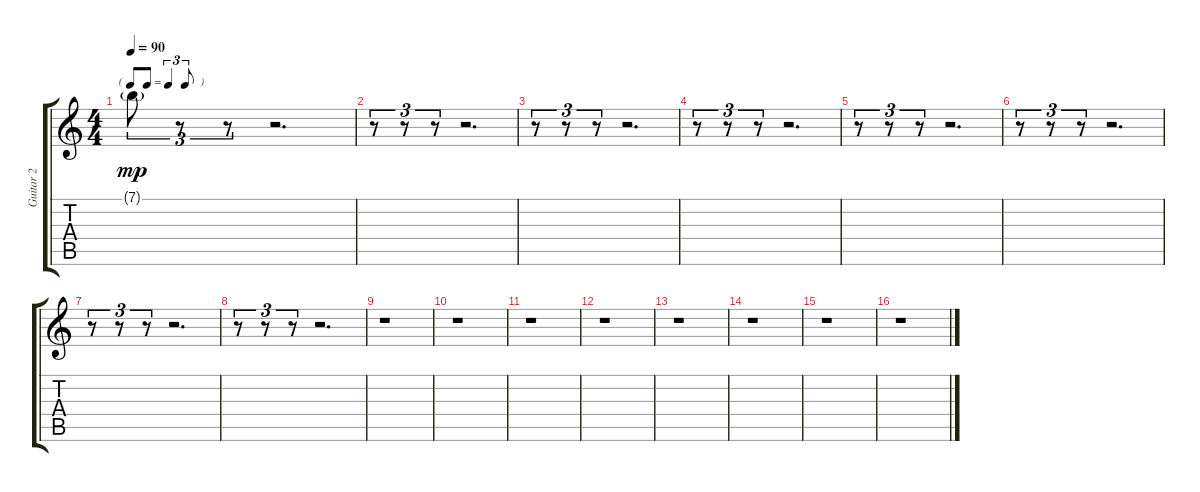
\track ("Guitar 2" "Guitar 2") {instrument electricguitarclean}
\staff {score tabs}
\tuning (E4 B3 G3 D3 A2 E2) {hide}
\ts (4 4)
\tf triplet8th
\tempo 90
\clef g2
\ks c
7.1{g}.8{tu (3 2) dy mp} r.8{tu (3 2)} r.8{tu (3 2)} r.2{d} |
r.8{tu (3 2)} r.8{tu (3 2)} r.8{tu (3 2)} r.2{d} |
r.8{tu (3 2)} r.8{tu (3 2)} r.8{tu (3 2)} r.2{d} |
r.8{tu (3 2)} r.8{tu (3 2)} r.8{tu (3 2)} r.2{d} |
r.8{tu (3 2)} r.8{tu (3 2)} r.8{tu (3 2)} r.2{d} |
r.8{tu (3 2)} r.8{tu (3 2)} r.8{tu (3 2)} r.2{d} |
r.8{tu (3 2)} r.8{tu (3 2)} r.8{tu (3 2)} r.2{d} |
r.8{tu (3 2)} r.8{tu (3 2)} r.8{tu (3 2)} r.2{d} |
r.1 |
r.1 |
r.1 |
r.1 |
r.1 |
r.1 |
r.1 |
r.1
